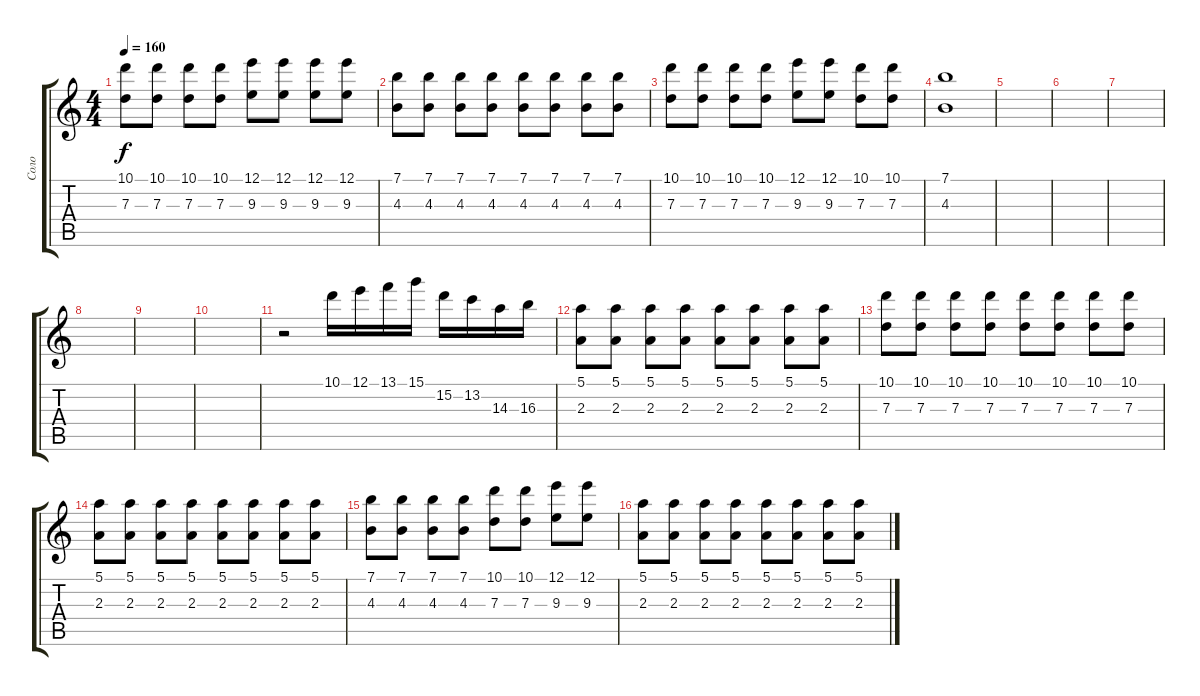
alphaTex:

\track ("Соло" "Соло") {instrument distortionguitar}
\staff {score tabs}
\tuning (E4 B3 G3 D3 A2 E2) {hide}
\ts (4 4)
\tempo 160
\clef g2
\ks c
(10.1 7.3).8{dy f} (10.1 7.3).8 (10.1 7.3).8 (10.1 7.3).8 (12.1 9.3).8 (12.1 9.3).8 (12.1 9.3).8 (12.1 9.3).8 |
(7.1 4.3).8 (7.1 4.3).8 (7.1 4.3).8 (7.1 4.3).8 (7.1 4.3).8 (7.1 4.3).8 (7.1 4.3).8 (7.1 4.3).8 |
(10.1 7.3).8 (10.1 7.3).8 (10.1 7.3).8 (10.1 7.3).8 (12.1 9.3).8 (12.1 9.3).8 (10.1 7.3).8 (10.1 7.3).8 |
(7.1 4.3).1 |
|
|
|
|
|
|
r.2 10.1.16 12.1.16 13.1.16 15.1.16 15.2.16 13.2.16 14.3.16 16.3.16 |
(5.1 2.3).8 (5.1 2.3).8 (5.1 2.3).8 (5.1 2.3).8 (5.1 2.3).8 (5.1 2.3).8 (5.1 2.3).8 (5.1 2.3).8 |
(10.1 7.3).8 (10.1 7.3).8 (10.1 7.3).8 (10.1 7.3).8 (10.1 7.3).8 (10.1 7.3).8 (10.1 7.3).8 (10.1 7.3).8 |
(5.1 2.3).8 (5.1 2.3).8 (5.1 2.3).8 (5.1 2.3).8 (5.1 2.3).8 (5.1 2.3).8 (5.1 2.3).8 (5.1 2.3).8 |
(7.1 4.3).8 (7.1 4.3).8 (7.1 4.3).8 (7.1 4.3).8 (10.1 7.3).8 (10.1 7.3).8 (12.1 9.3).8 (12.1 9.3).8 |
(5.1 2.3).8 (5.1 2.3).8 (5.1 2.3).8 (5.1 2.3).8 (5.1 2.3).8 (5.1 2.3).8 (5.1 2.3).8 (5.1 2.3).8
